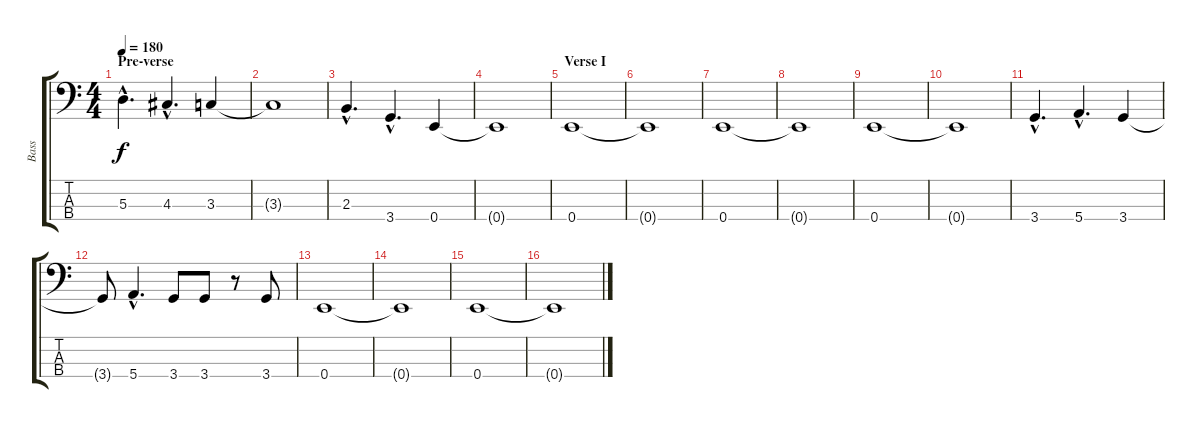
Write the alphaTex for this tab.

\track ("Bass" "Bass") {instrument electricbassfinger}
\staff {score tabs}
\tuning (G2 D2 A1 E1) {hide}
\ts (4 4)
\section ("" "Pre-verse")
\tempo 180
\clef f4
\ks c
5.3{hac}.4{d dy f} 4.3{hac}.4{d} 3.3.4 |
3.3{t}.1 |
2.3{hac}.4{d} 3.4{hac}.4{d} 0.4.4 |
0.4{t}.1 |
\section ("" "Verse I")
0.4.1 |
0.4{t}.1 |
0.4.1 |
0.4{t}.1 |
0.4.1 |
0.4{t}.1 |
3.4{hac}.4{d} 5.4{hac}.4{d} 3.4.4 |
3.4{t}.8 5.4{hac}.4{d} 3.4.8 3.4.8 r.8 3.4.8 |
0.4.1 |
0.4{t}.1 |
0.4.1 |
0.4{t}.1
